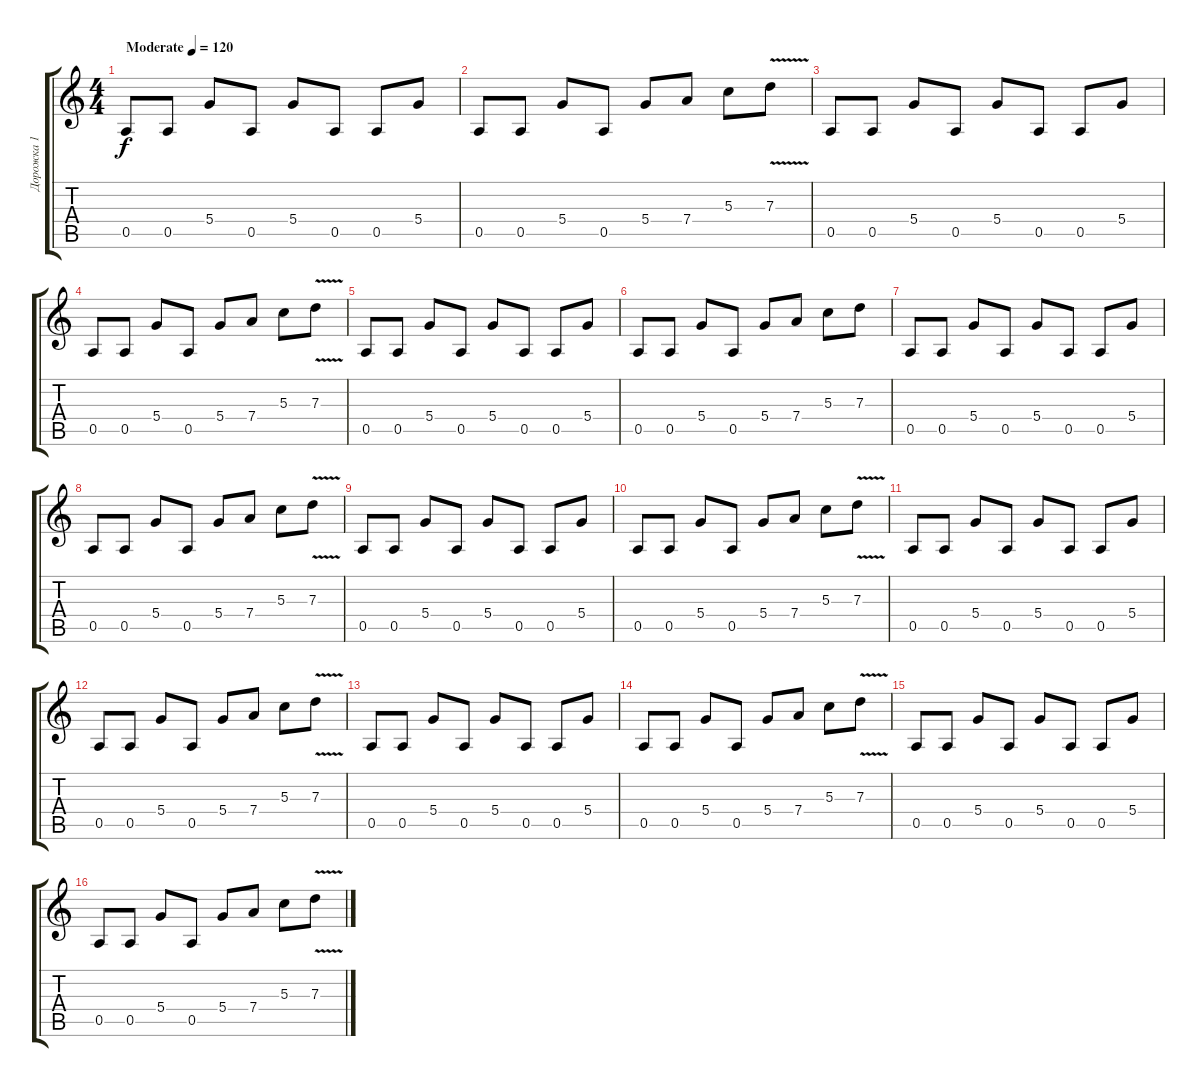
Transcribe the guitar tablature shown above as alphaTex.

\track ("Дорожка 1" "Дорожка 1") {instrument distortionguitar}
\staff {score tabs}
\tuning (E4 B3 G3 D3 A2 E2) {hide}
\ts (4 4)
\tempo (120 "Moderate")
\clef g2
\ks c
0.5.8{dy f instrument distortionguitar} 0.5.8 5.4.8 0.5.8 5.4.8 0.5.8 0.5.8 5.4.8 |
0.5.8 0.5.8 5.4.8 0.5.8 5.4.8 7.4.8 5.3.8 7.3{v}.8 |
0.5.8 0.5.8 5.4.8 0.5.8 5.4.8 0.5.8 0.5.8 5.4.8 |
0.5.8 0.5.8 5.4.8 0.5.8 5.4.8 7.4.8 5.3.8 7.3{v}.8 |
0.5.8 0.5.8 5.4.8 0.5.8 5.4.8 0.5.8 0.5.8 5.4.8 |
0.5.8 0.5.8 5.4.8 0.5.8 5.4.8 7.4.8 5.3.8 7.3.8 |
0.5.8 0.5.8 5.4.8 0.5.8 5.4.8 0.5.8 0.5.8 5.4.8 |
0.5.8 0.5.8 5.4.8 0.5.8 5.4.8 7.4.8 5.3.8 7.3{v}.8 |
0.5.8 0.5.8 5.4.8 0.5.8 5.4.8 0.5.8 0.5.8 5.4.8 |
0.5.8 0.5.8 5.4.8 0.5.8 5.4.8 7.4.8 5.3.8 7.3{v}.8 |
0.5.8 0.5.8 5.4.8 0.5.8 5.4.8 0.5.8 0.5.8 5.4.8 |
0.5.8 0.5.8 5.4.8 0.5.8 5.4.8 7.4.8 5.3.8 7.3{v}.8 |
0.5.8 0.5.8 5.4.8 0.5.8 5.4.8 0.5.8 0.5.8 5.4.8 |
0.5.8 0.5.8 5.4.8 0.5.8 5.4.8 7.4.8 5.3.8 7.3{v}.8 |
0.5.8 0.5.8 5.4.8 0.5.8 5.4.8 0.5.8 0.5.8 5.4.8 |
0.5.8 0.5.8 5.4.8 0.5.8 5.4.8 7.4.8 5.3.8 7.3{v}.8
